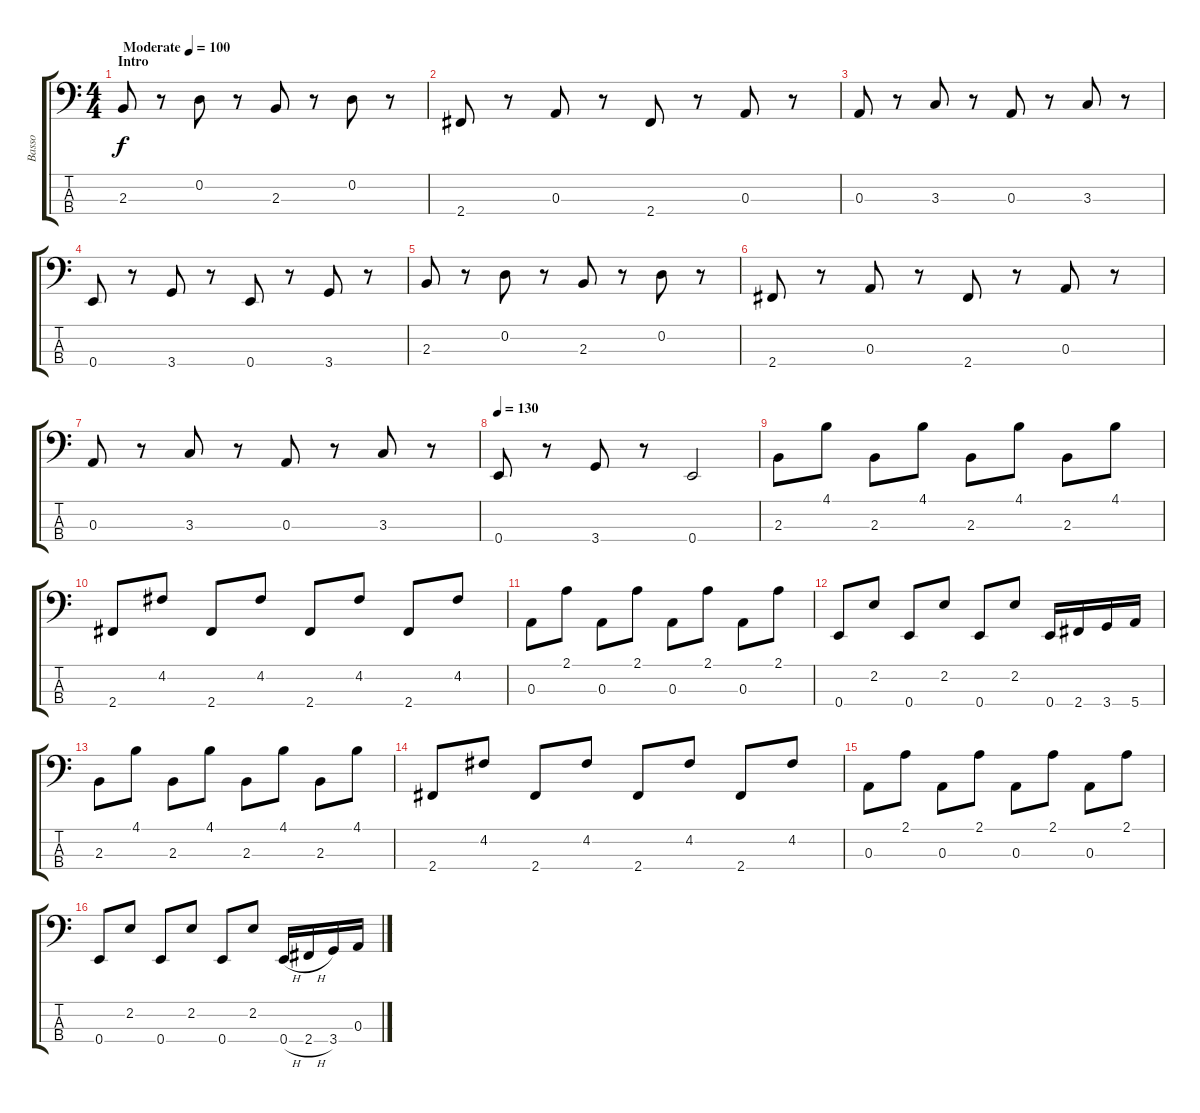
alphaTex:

\track ("Basso" "Basso") {solo instrument electricbasspick}
\staff {score tabs}
\tuning (G2 D2 A1 E1) {hide}
\ts (4 4)
\section ("" "Intro")
\tempo (100 "Moderate")
\clef f4
\ks c
2.3.8{dy f instrument electricbasspick} r.8 0.2.8 r.8 2.3.8 r.8 0.2.8 r.8 |
2.4.8 r.8 0.3.8 r.8 2.4.8 r.8 0.3.8 r.8 |
0.3.8 r.8 3.3.8 r.8 0.3.8 r.8 3.3.8 r.8 |
0.4.8 r.8 3.4.8 r.8 0.4.8 r.8 3.4.8 r.8 |
2.3.8 r.8 0.2.8 r.8 2.3.8 r.8 0.2.8 r.8 |
2.4.8 r.8 0.3.8 r.8 2.4.8 r.8 0.3.8 r.8 |
0.3.8 r.8 3.3.8 r.8 0.3.8 r.8 3.3.8 r.8 |
\tempo 130
0.4.8 r.8 3.4.8 r.8 0.4.2 |
2.3.8 4.1.8 2.3.8 4.1.8 2.3.8 4.1.8 2.3.8 4.1.8 |
2.4.8 4.2.8 2.4.8 4.2.8 2.4.8 4.2.8 2.4.8 4.2.8 |
0.3.8 2.1.8 0.3.8 2.1.8 0.3.8 2.1.8 0.3.8 2.1.8 |
0.4.8 2.2.8 0.4.8 2.2.8 0.4.8 2.2.8 0.4.16 2.4.16 3.4.16 5.4.16 |
2.3.8 4.1.8 2.3.8 4.1.8 2.3.8 4.1.8 2.3.8 4.1.8 |
2.4.8 4.2.8 2.4.8 4.2.8 2.4.8 4.2.8 2.4.8 4.2.8 |
0.3.8 2.1.8 0.3.8 2.1.8 0.3.8 2.1.8 0.3.8 2.1.8 |
0.4.8 2.2.8 0.4.8 2.2.8 0.4.8 2.2.8 0.4{h}.16 2.4{h}.16 3.4.16 0.3.16
